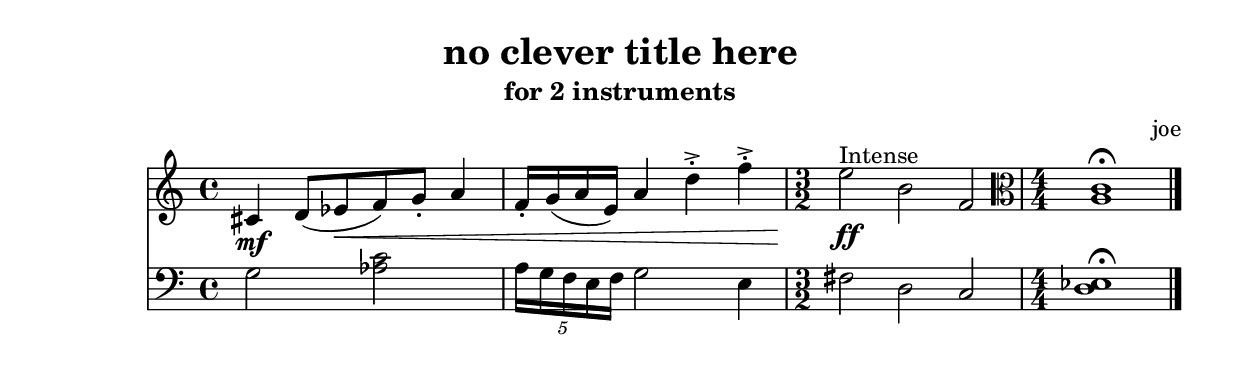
\version "2.18.2"

% this is the full score

\version "2.18.0"

% these are the instrument definitions

\language "english"

playerone = \relative c' {
  cs4\mf d8[( ef\< f) g-.] a4 |
  f16-. g( a e) a4 d->-. f->-. |
  \time 3/2
  e2\ff^Intense b f |
  \clef alto
  \numericTimeSignature \time 4/4
  <c a>1\fermata \bar "|." |
}

playertwo = \relative c' {
  \clef "bass"
  g2 <af c>2 |
  \tuplet 5/4 { a16 g f e f } g2 e4 |
  fs2 d2 c2 |
  \numericTimeSignature <d ef>1\fermata |
}


\header {
  title = "no clever title here"
  composer = "joe"
  subtitle = "for 2 instruments"
}

\score {
  <<
    \new Staff \playerone
    \new Staff \playertwo
  >>
}